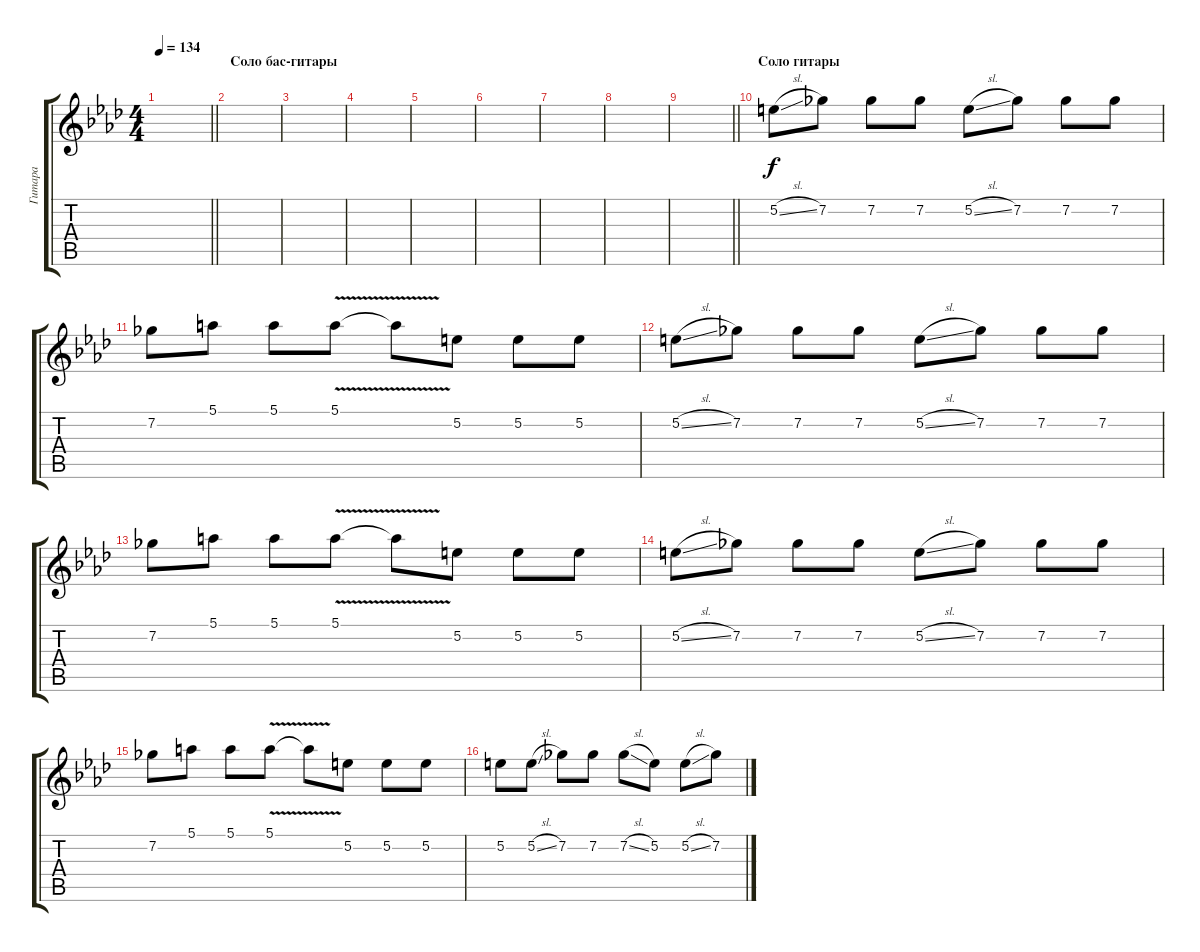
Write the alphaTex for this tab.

\track ("Гитара" "Гитара") {instrument distortionguitar}
\staff {score tabs}
\tuning (E4 B3 G3 D3 A2 E2) {hide}
\ts (4 4)
\tempo 134
\clef g2
\barLineRight lightlight
\ks fminor
|
\section ("" "Соло бас-гитары")
|
|
|
|
|
|
|
\barLineRight lightlight
|
\section ("" "Соло гитары")
5.2{sl}.8 7.2.8 7.2.8 7.2.8 5.2{sl}.8 7.2.8 7.2.8 7.2.8 |
7.2.8 5.1.8 5.1.8 5.1{v}.8 5.1{t}.8 5.2.8 5.2.8 5.2.8 |
5.2{sl}.8 7.2.8 7.2.8 7.2.8 5.2{sl}.8 7.2.8 7.2.8 7.2.8 |
7.2.8 5.1.8 5.1.8 5.1{v}.8 5.1{t}.8 5.2.8 5.2.8 5.2.8 |
5.2{sl}.8 7.2.8 7.2.8 7.2.8 5.2{sl}.8 7.2.8 7.2.8 7.2.8 |
7.2.8 5.1.8 5.1.8 5.1{v}.8 5.1{t}.8 5.2.8 5.2.8 5.2.8 |
5.2.8 5.2{sl}.8 7.2.8 7.2.8 7.2{sl}.8 5.2.8 5.2{sl}.8 7.2.8
